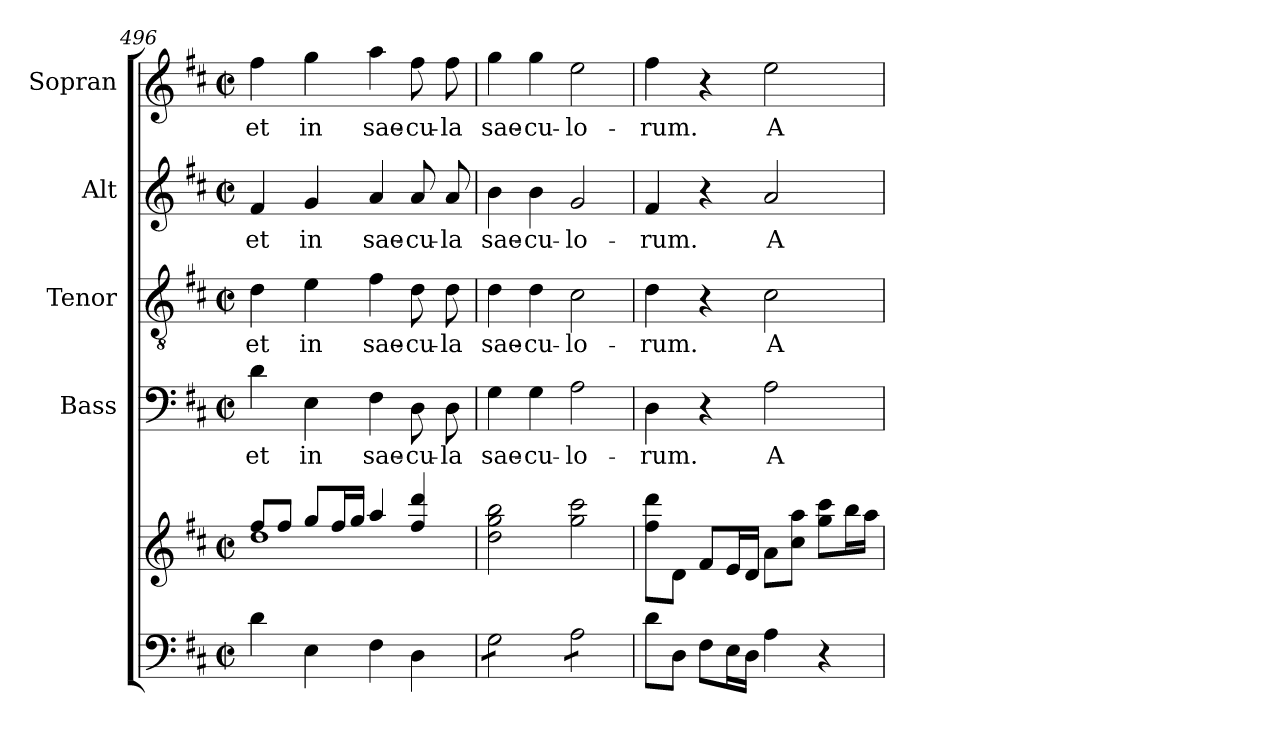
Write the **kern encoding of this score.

**kern	**kern	**kern	**text	**kern	**text	**kern	**text	**kern	**text
*part5	*part5	*part4	*part4	*part3	*part3	*part2	*part2	*part1	*part1
*staff6	*staff5	*staff4	*staff4	*staff3	*staff3	*staff2	*staff2	*staff1	*staff1
*	*	*I"Bass	*	*I"Tenor	*	*I"Alt	*	*I"Sopran	*
*	*	*I'B.	*	*I'T.	*	*I'A.	*	*I'S.	*
!!LO:PB:g=z
*clefF4	*clefG2	*clefF4	*	*clefGv2	*	*clefG2	*	*clefG2	*
*k[f#c#]	*k[f#c#]	*k[f#c#]	*	*k[f#c#]	*	*k[f#c#]	*	*k[f#c#]	*
*D:	*D:	*D:	*	*D:	*	*D:	*	*D:	*
*M2/2	*M2/2	*M2/2	*	*M2/2	*	*M2/2	*	*M2/2	*
*met(c|)	*met(c|)	*met(c|)	*	*met(c|)	*	*met(c|)	*	*met(c|)	*
=496	=496	=496	=496	=496	=496	=496	=496	=496	=496
*	*^	*	*	*	*	*	*	*	*
!	!	!	!	!LO:LY:b	!	!LO:LY:b	!	!LO:LY:b	!	!LO:LY:b
4d\	8ff#/L	1dd	4d\	et	4d\	et	4f#/	et	4ff#\	et
.	8ff#/J	.	.	.	.	.	.	.	.	.
!	!	!	!	!LO:LY:b	!	!LO:LY:b	!	!LO:LY:b	!	!LO:LY:b
4E\	8gg/L	.	4E\	in	4e\	in	4g/	in	4gg\	in
.	16ff#/L	.	.	.	.	.	.	.	.	.
.	16gg/JJ	.	.	.	.	.	.	.	.	.
!	!	!	!	!LO:LY:b	!	!LO:LY:b	!	!LO:LY:b	!	!LO:LY:b
4F#\	4aa/	.	4F#\	sae-	4f#\	sae-	4a/	sae-	4aa\	sae-
!	!	!	!	!LO:LY:b	!	!LO:LY:b	!	!LO:LY:b	!	!LO:LY:b
4D\	4ff#/ 4ddd/	.	8D\	-cu-	8d\	-cu-	8a/	-cu-	8ff#\	-cu-
!	!	!	!	!LO:LY:b	!	!LO:LY:b	!	!LO:LY:b	!	!LO:LY:b
.	.	.	8D\	-la	8d\	-la	8a/	-la	8ff#\	-la
*	*v	*v	*	*	*	*	*	*	*	*
=497	=497	=497	=497	=497	=497	=497	=497	=497	=497
!	!	!	!LO:LY:b	!	!LO:LY:b	!	!LO:LY:b	!	!LO:LY:b
*tremolo	*	*	*	*	*	*	*	*	*
8G\L	2dd\ 2gg\ 2bb\	4G\	sae-	4d\	sae-	4b\	sae-	4gg\	sae-
8G\	.	.	.	.	.	.	.	.	.
!	!	!	!LO:LY:b	!	!LO:LY:b	!	!LO:LY:b	!	!LO:LY:b
8G\	.	4G\	-cu-	4d\	-cu-	4b\	-cu-	4gg\	-cu-
8G\J	.	.	.	.	.	.	.	.	.
!	!	!	!LO:LY:b	!	!LO:LY:b	!	!LO:LY:b	!	!LO:LY:b
8A\L	2gg\ 2ccc#\	2A\	-lo-	2c#\	-lo-	2g/	-lo-	2ee\	-lo-
8A\	.	.	.	.	.	.	.	.	.
8A\	.	.	.	.	.	.	.	.	.
8A\J	.	.	.	.	.	.	.	.	.
*Xtremolo	*	*	*	*	*	*	*	*	*
=498	=498	=498	=498	=498	=498	=498	=498	=498	=498
!	!	!	!LO:LY:b	!	!LO:LY:b	!	!LO:LY:b	!	!LO:LY:b
8d\L	8ff#\ 8ddd\L	4D\	-rum.	4d\	-rum.	4f#/	-rum.	4ff#\	-rum.
8D\J	8d\J	.	.	.	.	.	.	.	.
8F#\L	8f#/L	4r	.	4r	.	4r	.	4r	.
16E\L	16e/L	.	.	.	.	.	.	.	.
16D\JJ	16d/JJ	.	.	.	.	.	.	.	.
!	!	!	!LO:LY:b	!	!LO:LY:b	!	!LO:LY:b	!	!LO:LY:b
4A\	8a\L	2A\	A-	2c#\	A-	2a/	A-	2ee\	A-
.	8cc#\ 8aa\J	.	.	.	.	.	.	.	.
4r	8gg\ 8ccc#\L	.	.	.	.	.	.	.	.
.	16bb\L	.	.	.	.	.	.	.	.
.	16aa\JJ	.	.	.	.	.	.	.	.
=	=	=	=	=	=	=	=	=	=
*-	*-	*-	*-	*-	*-	*-	*-	*-	*-
